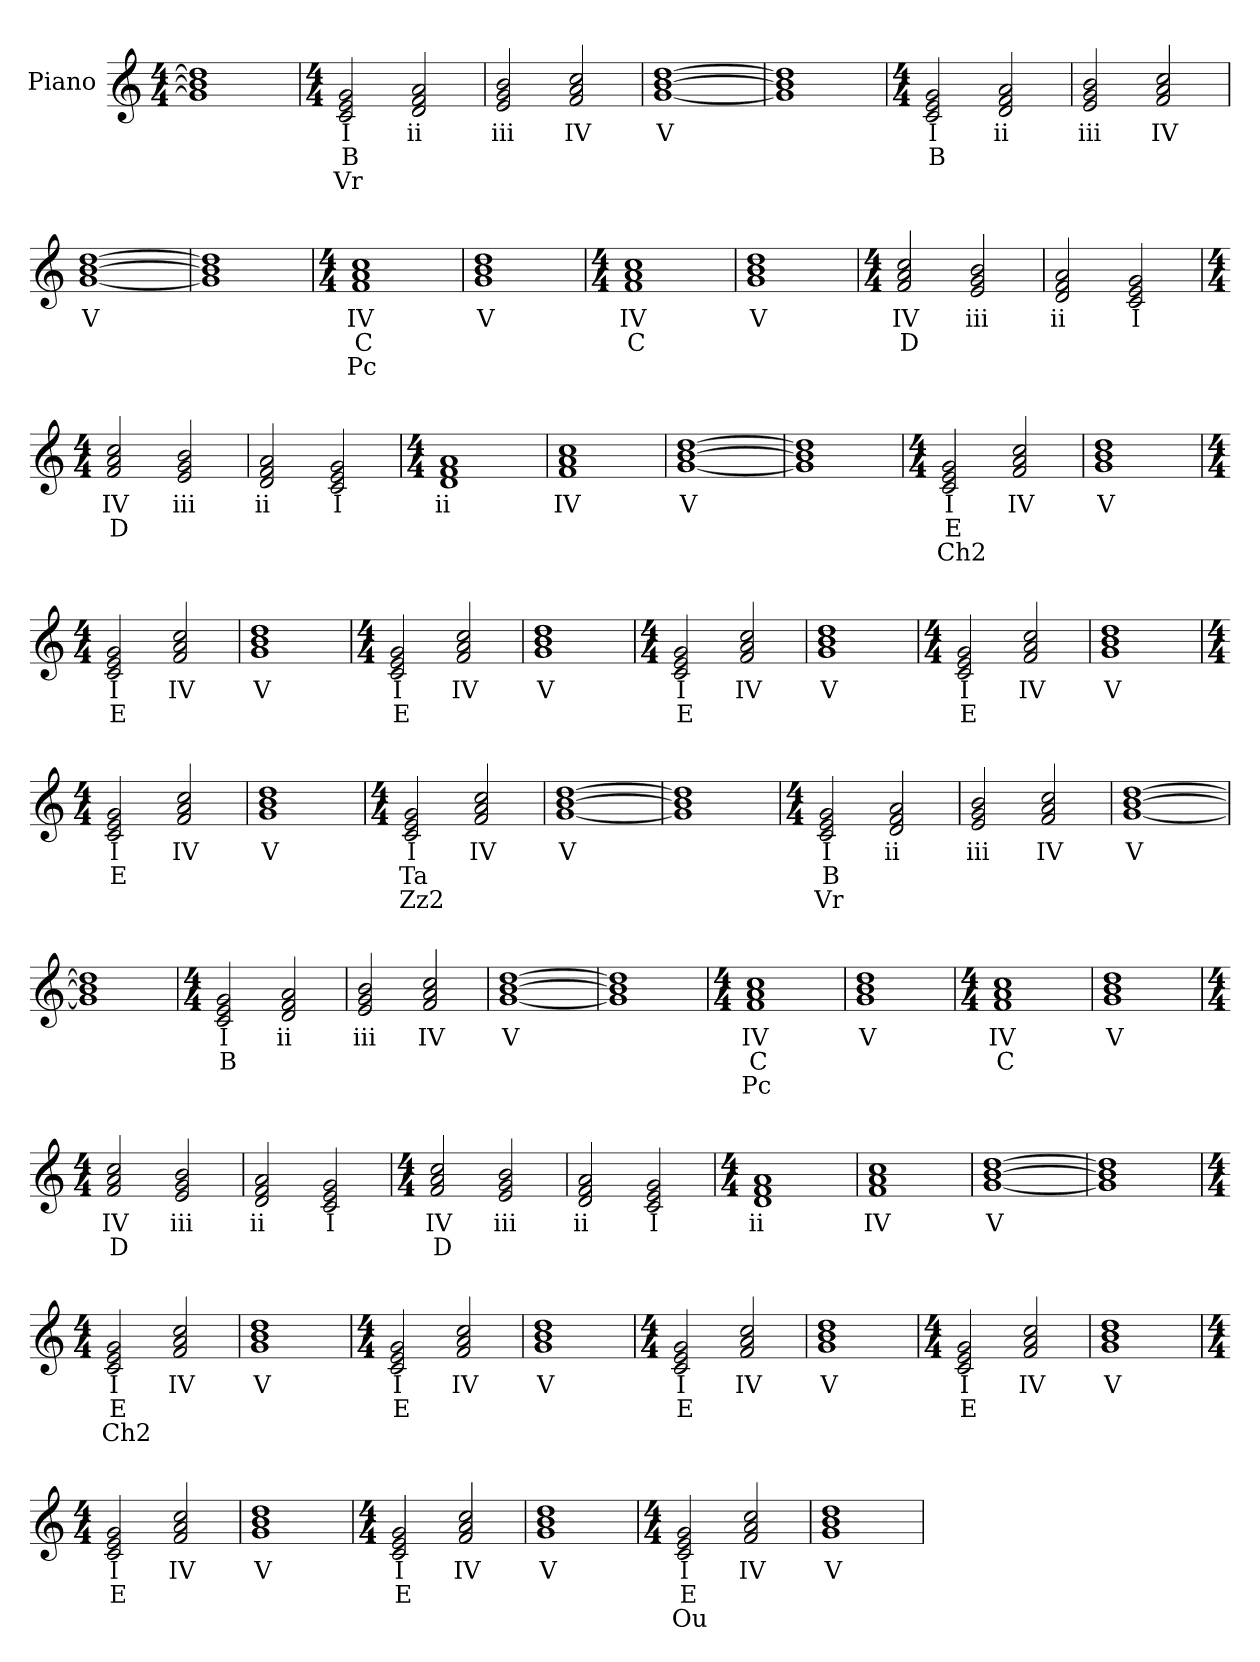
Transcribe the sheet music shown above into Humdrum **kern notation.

**kern	**text	**text	**text
*part1	*part1	*part1	*part1
*staff1	*staff1	*staff1	*staff1
*I"Piano	*	*	*
*I'Pno	*	*	*
*k[]	*	*	*
*C:	*	*	*
*M4/4	*	*	*
=	=	=	=
1g] 1b] 1dd]	.	.	.
=	=	=	=
*k[]	*	*	*
*C:	*	*	*
*M4/4	*	*	*
2c 2e 2g	I	B	Vr
2d 2f 2a	ii	.	.
=	=	=	=
*k[]	*	*	*
*C:	*	*	*
2e 2g 2b	iii	.	.
2f 2a 2cc	IV	.	.
=	=	=	=
*k[]	*	*	*
*C:	*	*	*
[1g [1b [1dd	V	.	.
=	=	=	=
*k[]	*	*	*
*C:	*	*	*
1g] 1b] 1dd]	.	.	.
=	=	=	=
*k[]	*	*	*
*C:	*	*	*
*M4/4	*	*	*
2c 2e 2g	I	B	.
2d 2f 2a	ii	.	.
=	=	=	=
*k[]	*	*	*
*C:	*	*	*
2e 2g 2b	iii	.	.
2f 2a 2cc	IV	.	.
=	=	=	=
*k[]	*	*	*
*C:	*	*	*
[1g [1b [1dd	V	.	.
=	=	=	=
*k[]	*	*	*
*C:	*	*	*
1g] 1b] 1dd]	.	.	.
=	=	=	=
*k[]	*	*	*
*C:	*	*	*
*M4/4	*	*	*
1f 1a 1cc	IV	C	Pc
=	=	=	=
*k[]	*	*	*
*C:	*	*	*
1g 1b 1dd	V	.	.
=	=	=	=
*k[]	*	*	*
*C:	*	*	*
*M4/4	*	*	*
1f 1a 1cc	IV	C	.
=	=	=	=
*k[]	*	*	*
*C:	*	*	*
1g 1b 1dd	V	.	.
=	=	=	=
*k[]	*	*	*
*C:	*	*	*
*M4/4	*	*	*
2f 2a 2cc	IV	D	.
2e 2g 2b	iii	.	.
=	=	=	=
*k[]	*	*	*
*C:	*	*	*
2d 2f 2a	ii	.	.
2c 2e 2g	I	.	.
=	=	=	=
*k[]	*	*	*
*C:	*	*	*
*M4/4	*	*	*
2f 2a 2cc	IV	D	.
2e 2g 2b	iii	.	.
=	=	=	=
*k[]	*	*	*
*C:	*	*	*
2d 2f 2a	ii	.	.
2c 2e 2g	I	.	.
=	=	=	=
*k[]	*	*	*
*C:	*	*	*
*M4/4	*	*	*
1d 1f 1a	ii	.	.
=	=	=	=
*k[]	*	*	*
*C:	*	*	*
1f 1a 1cc	IV	.	.
=	=	=	=
*k[]	*	*	*
*C:	*	*	*
[1g [1b [1dd	V	.	.
=	=	=	=
*k[]	*	*	*
*C:	*	*	*
1g] 1b] 1dd]	.	.	.
=	=	=	=
*k[]	*	*	*
*C:	*	*	*
*M4/4	*	*	*
2c 2e 2g	I	E	Ch2
2f 2a 2cc	IV	.	.
=	=	=	=
*k[]	*	*	*
*C:	*	*	*
1g 1b 1dd	V	.	.
=	=	=	=
*k[]	*	*	*
*C:	*	*	*
*M4/4	*	*	*
2c 2e 2g	I	E	.
2f 2a 2cc	IV	.	.
=	=	=	=
*k[]	*	*	*
*C:	*	*	*
1g 1b 1dd	V	.	.
=	=	=	=
*k[]	*	*	*
*C:	*	*	*
*M4/4	*	*	*
2c 2e 2g	I	E	.
2f 2a 2cc	IV	.	.
=	=	=	=
*k[]	*	*	*
*C:	*	*	*
1g 1b 1dd	V	.	.
=	=	=	=
*k[]	*	*	*
*C:	*	*	*
*M4/4	*	*	*
2c 2e 2g	I	E	.
2f 2a 2cc	IV	.	.
=	=	=	=
*k[]	*	*	*
*C:	*	*	*
1g 1b 1dd	V	.	.
=	=	=	=
*k[]	*	*	*
*C:	*	*	*
*M4/4	*	*	*
2c 2e 2g	I	E	.
2f 2a 2cc	IV	.	.
=	=	=	=
*k[]	*	*	*
*C:	*	*	*
1g 1b 1dd	V	.	.
=	=	=	=
*k[]	*	*	*
*C:	*	*	*
*M4/4	*	*	*
2c 2e 2g	I	E	.
2f 2a 2cc	IV	.	.
=	=	=	=
*k[]	*	*	*
*C:	*	*	*
1g 1b 1dd	V	.	.
=	=	=	=
*k[]	*	*	*
*C:	*	*	*
*M4/4	*	*	*
2c 2e 2g	I	Ta	Zz2
2f 2a 2cc	IV	.	.
=	=	=	=
*k[]	*	*	*
*C:	*	*	*
[1g [1b [1dd	V	.	.
=	=	=	=
*k[]	*	*	*
*C:	*	*	*
1g] 1b] 1dd]	.	.	.
=	=	=	=
*k[]	*	*	*
*C:	*	*	*
*M4/4	*	*	*
2c 2e 2g	I	B	Vr
2d 2f 2a	ii	.	.
=	=	=	=
*k[]	*	*	*
*C:	*	*	*
2e 2g 2b	iii	.	.
2f 2a 2cc	IV	.	.
=	=	=	=
*k[]	*	*	*
*C:	*	*	*
[1g [1b [1dd	V	.	.
=	=	=	=
*k[]	*	*	*
*C:	*	*	*
1g] 1b] 1dd]	.	.	.
=	=	=	=
*k[]	*	*	*
*C:	*	*	*
*M4/4	*	*	*
2c 2e 2g	I	B	.
2d 2f 2a	ii	.	.
=	=	=	=
*k[]	*	*	*
*C:	*	*	*
2e 2g 2b	iii	.	.
2f 2a 2cc	IV	.	.
=	=	=	=
*k[]	*	*	*
*C:	*	*	*
[1g [1b [1dd	V	.	.
=	=	=	=
*k[]	*	*	*
*C:	*	*	*
1g] 1b] 1dd]	.	.	.
=	=	=	=
*k[]	*	*	*
*C:	*	*	*
*M4/4	*	*	*
1f 1a 1cc	IV	C	Pc
=	=	=	=
*k[]	*	*	*
*C:	*	*	*
1g 1b 1dd	V	.	.
=	=	=	=
*k[]	*	*	*
*C:	*	*	*
*M4/4	*	*	*
1f 1a 1cc	IV	C	.
=	=	=	=
*k[]	*	*	*
*C:	*	*	*
1g 1b 1dd	V	.	.
=	=	=	=
*k[]	*	*	*
*C:	*	*	*
*M4/4	*	*	*
2f 2a 2cc	IV	D	.
2e 2g 2b	iii	.	.
=	=	=	=
*k[]	*	*	*
*C:	*	*	*
2d 2f 2a	ii	.	.
2c 2e 2g	I	.	.
=	=	=	=
*k[]	*	*	*
*C:	*	*	*
*M4/4	*	*	*
2f 2a 2cc	IV	D	.
2e 2g 2b	iii	.	.
=	=	=	=
*k[]	*	*	*
*C:	*	*	*
2d 2f 2a	ii	.	.
2c 2e 2g	I	.	.
=	=	=	=
*k[]	*	*	*
*C:	*	*	*
*M4/4	*	*	*
1d 1f 1a	ii	.	.
=	=	=	=
*k[]	*	*	*
*C:	*	*	*
1f 1a 1cc	IV	.	.
=	=	=	=
*k[]	*	*	*
*C:	*	*	*
[1g [1b [1dd	V	.	.
=	=	=	=
*k[]	*	*	*
*C:	*	*	*
1g] 1b] 1dd]	.	.	.
=	=	=	=
*k[]	*	*	*
*C:	*	*	*
*M4/4	*	*	*
2c 2e 2g	I	E	Ch2
2f 2a 2cc	IV	.	.
=	=	=	=
*k[]	*	*	*
*C:	*	*	*
1g 1b 1dd	V	.	.
=	=	=	=
*k[]	*	*	*
*C:	*	*	*
*M4/4	*	*	*
2c 2e 2g	I	E	.
2f 2a 2cc	IV	.	.
=	=	=	=
*k[]	*	*	*
*C:	*	*	*
1g 1b 1dd	V	.	.
=	=	=	=
*k[]	*	*	*
*C:	*	*	*
*M4/4	*	*	*
2c 2e 2g	I	E	.
2f 2a 2cc	IV	.	.
=	=	=	=
*k[]	*	*	*
*C:	*	*	*
1g 1b 1dd	V	.	.
=	=	=	=
*k[]	*	*	*
*C:	*	*	*
*M4/4	*	*	*
2c 2e 2g	I	E	.
2f 2a 2cc	IV	.	.
=	=	=	=
*k[]	*	*	*
*C:	*	*	*
1g 1b 1dd	V	.	.
=	=	=	=
*k[]	*	*	*
*C:	*	*	*
*M4/4	*	*	*
2c 2e 2g	I	E	.
2f 2a 2cc	IV	.	.
=	=	=	=
*k[]	*	*	*
*C:	*	*	*
1g 1b 1dd	V	.	.
=	=	=	=
*k[]	*	*	*
*C:	*	*	*
*M4/4	*	*	*
2c 2e 2g	I	E	.
2f 2a 2cc	IV	.	.
=	=	=	=
*k[]	*	*	*
*C:	*	*	*
1g 1b 1dd	V	.	.
=	=	=	=
*k[]	*	*	*
*C:	*	*	*
*M4/4	*	*	*
2c 2e 2g	I	E	Ou
2f 2a 2cc	IV	.	.
=	=	=	=
*k[]	*	*	*
*C:	*	*	*
1g 1b 1dd	V	.	.
=	=	=	=
*-	*-	*-	*-
